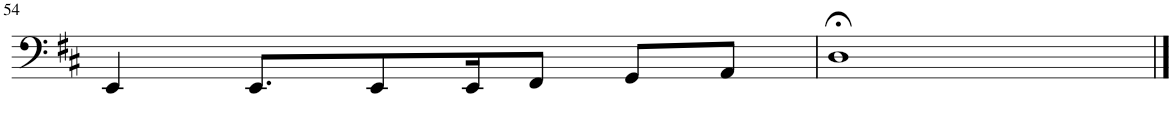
**kern
*part1
*staff1
*I"Piano
*I'Pno.
!!LO:PB:g=z
*clefF4
*k[f#c#]
*M4/4
=54
4EE/
8.EE/L
8EE/
16EE/K
8FF#/J
8GG/L
8AA/J
=55
1D;<
==
*-
